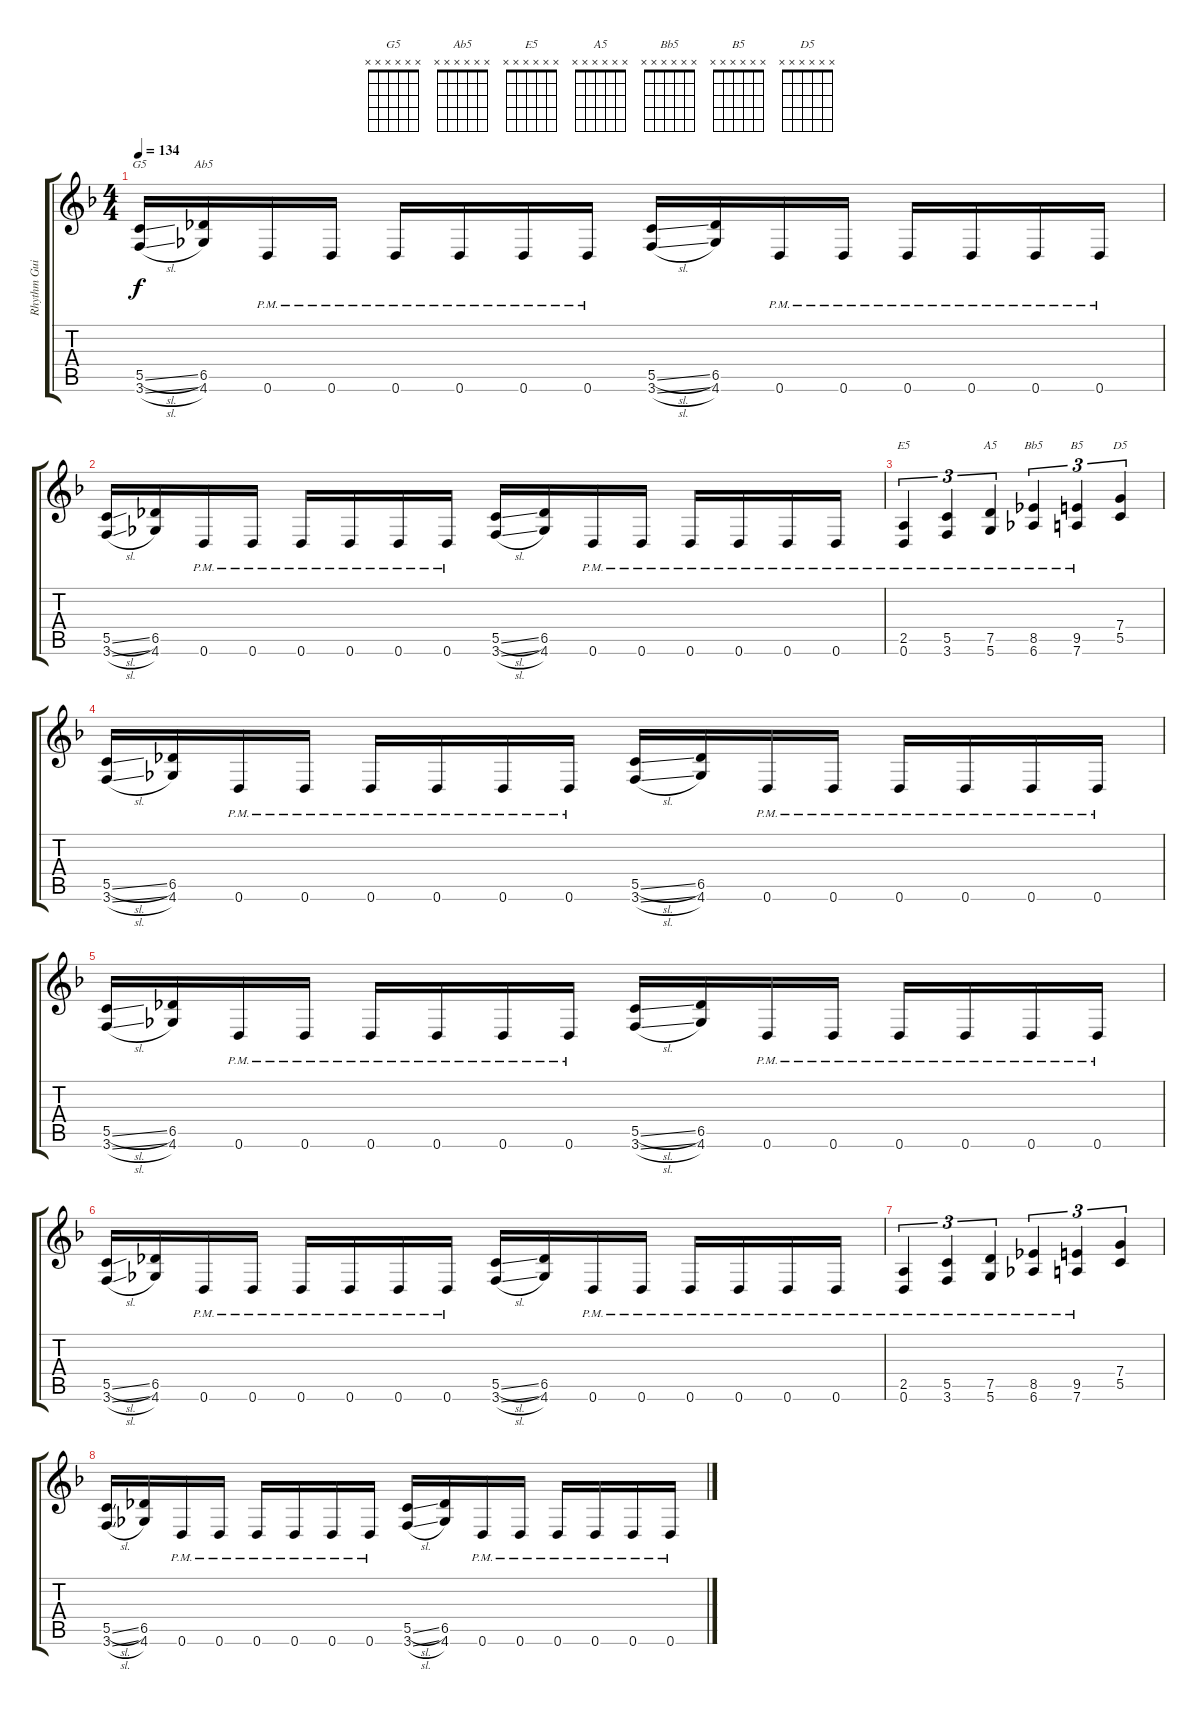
\track ("Rhythm Guitar 1" "Rhythm Gui") {instrument distortionguitar}
\staff {score tabs}
\tuning (D4 A3 F3 C3 G2 D2) {hide}
\chord ("G5" x x x x x x)
\chord ("Ab5" x x x x x x)
\chord ("E5" x x x x x x)
\chord ("A5" x x x x x x)
\chord ("Bb5" x x x x x x)
\chord ("B5" x x x x x x)
\chord ("D5" x x x x x x)
\ts (4 4)
\tempo 134
\clef g2
\ks dminor
(5.5{sl} 3.6{sl}).16{ch "G5" dy f} (6.5 4.6).16{ch "Ab5"} 0.6{pm}.16 0.6{pm}.16 0.6{pm}.16 0.6{pm}.16 0.6{pm}.16 0.6{pm}.16 (5.5{sl} 3.6{sl}).16 (6.5 4.6).16 0.6{pm}.16 0.6{pm}.16 0.6{pm}.16 0.6{pm}.16 0.6{pm}.16 0.6{pm}.16 |
(5.5{sl} 3.6{sl}).16 (6.5 4.6).16 0.6{pm}.16 0.6{pm}.16 0.6{pm}.16 0.6{pm}.16 0.6{pm}.16 0.6{pm}.16 (5.5{sl} 3.6{sl}).16 (6.5 4.6).16 0.6{pm}.16 0.6{pm}.16 0.6{pm}.16 0.6{pm}.16 0.6{pm}.16 0.6{pm}.16 |
(2.5{pm} 0.6{pm}).4{tu (3 2) ch "E5"} (5.5{pm} 3.6{pm}).4{tu (3 2)} (7.5{pm} 5.6{pm}).4{tu (3 2) ch "A5"} (8.5{pm} 6.6{pm}).4{tu (3 2) ch "Bb5"} (9.5{pm} 7.6{pm}).4{tu (3 2) ch "B5"} (7.4 5.5).4{tu (3 2) ch "D5"} |
(5.5{sl} 3.6{sl}).16 (6.5 4.6).16 0.6{pm}.16 0.6{pm}.16 0.6{pm}.16 0.6{pm}.16 0.6{pm}.16 0.6{pm}.16 (5.5{sl} 3.6{sl}).16 (6.5 4.6).16 0.6{pm}.16 0.6{pm}.16 0.6{pm}.16 0.6{pm}.16 0.6{pm}.16 0.6{pm}.16 |
(5.5{sl} 3.6{sl}).16 (6.5 4.6).16 0.6{pm}.16 0.6{pm}.16 0.6{pm}.16 0.6{pm}.16 0.6{pm}.16 0.6{pm}.16 (5.5{sl} 3.6{sl}).16 (6.5 4.6).16 0.6{pm}.16 0.6{pm}.16 0.6{pm}.16 0.6{pm}.16 0.6{pm}.16 0.6{pm}.16 |
(5.5{sl} 3.6{sl}).16 (6.5 4.6).16 0.6{pm}.16 0.6{pm}.16 0.6{pm}.16 0.6{pm}.16 0.6{pm}.16 0.6{pm}.16 (5.5{sl} 3.6{sl}).16 (6.5 4.6).16 0.6{pm}.16 0.6{pm}.16 0.6{pm}.16 0.6{pm}.16 0.6{pm}.16 0.6{pm}.16 |
(2.5{pm} 0.6{pm}).4{tu (3 2)} (5.5{pm} 3.6{pm}).4{tu (3 2)} (7.5{pm} 5.6{pm}).4{tu (3 2)} (8.5{pm} 6.6{pm}).4{tu (3 2)} (9.5{pm} 7.6{pm}).4{tu (3 2)} (7.4 5.5).4{tu (3 2)} |
(5.5{sl} 3.6{sl}).16 (6.5 4.6).16 0.6{pm}.16 0.6{pm}.16 0.6{pm}.16 0.6{pm}.16 0.6{pm}.16 0.6{pm}.16 (5.5{sl} 3.6{sl}).16 (6.5 4.6).16 0.6{pm}.16 0.6{pm}.16 0.6{pm}.16 0.6{pm}.16 0.6{pm}.16 0.6{pm}.16
